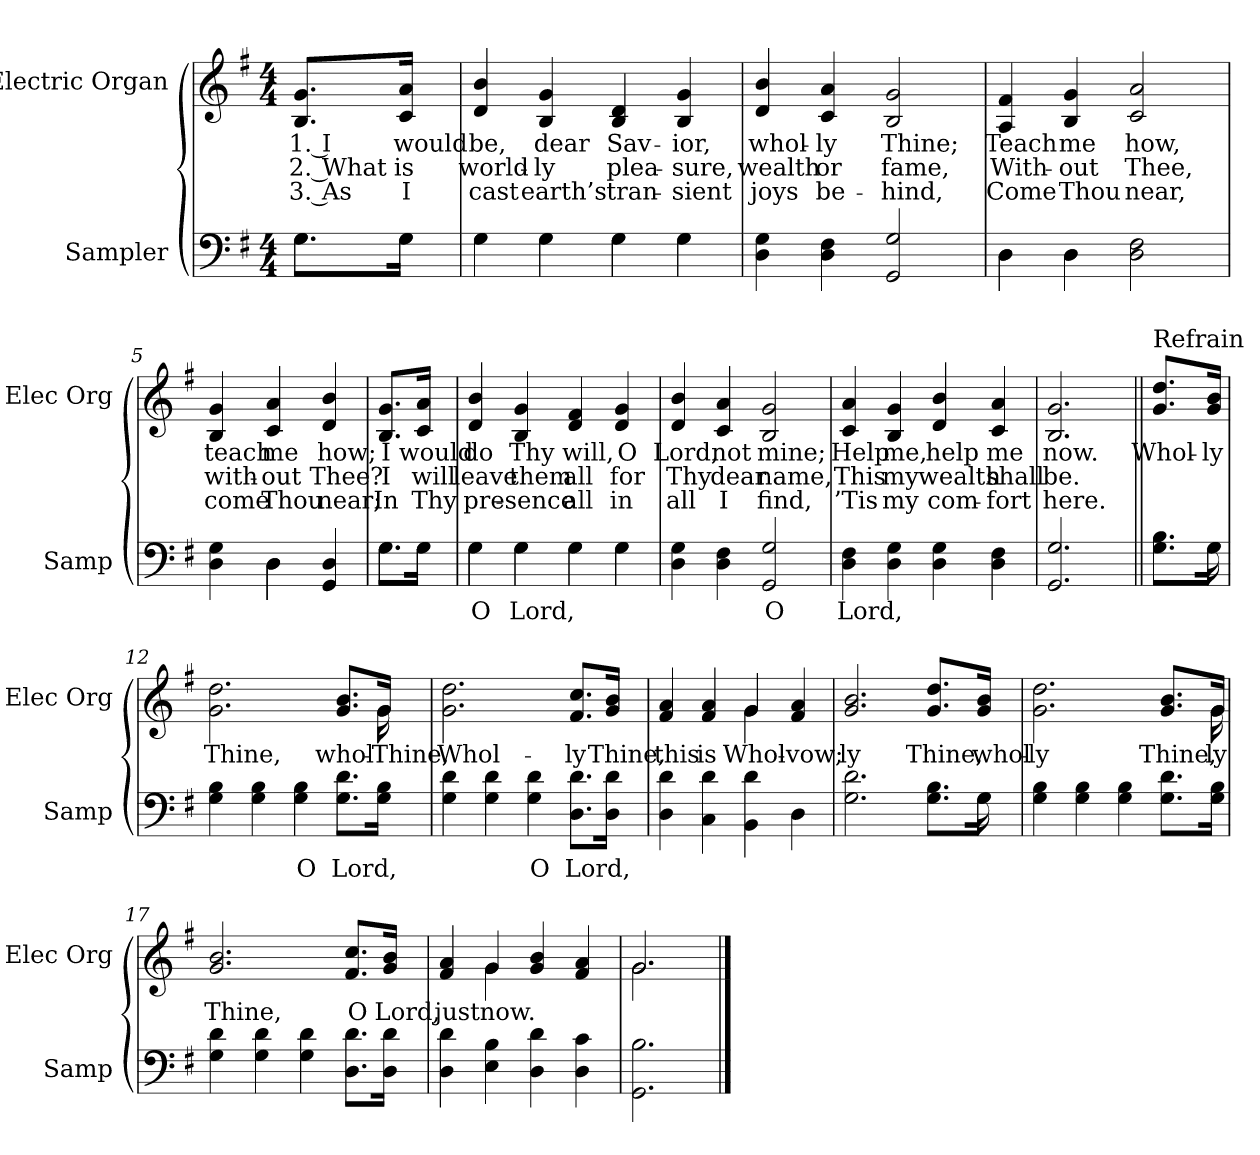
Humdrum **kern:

**kern	**text	**kern	**text	**text	**text
*part2	*part2	*part1	*part1	*part1	*part1
*staff2	*staff2	*staff1	*staff1	*staff1	*staff1
*I"Sampler	*	*I"Electric Organ	*	*	*
*I'Samp	*	*I'Elec Org	*	*	*
*clefF4	*	*clefG2	*	*	*
*k[f#]	*	*k[f#]	*	*	*
*G:	*	*G:	*	*	*
*M4/4	*	*M4/4	*	*	*
=1	=1	=1	=1	=1	=1
*^	*	*	*	*	*
8.G\L	8.G\L	.	8.B/ 8.g/L	1. I	2. What	3. As
16G\Jk	16G\Jk	.	16c/ 16a/Jk	would	is	I
=2	=2	=2	=2	=2	=2	=2
4G\	4G	.	4d 4b	be,	world-	cast
4G\	4G	.	4B 4g	dear	-ly	earth’s
4G\	4G	.	4B 4d	Sav-	plea-	tran-
4G\	4G	.	4B 4g	-ior,	-sure,	-sient
*v	*v	*	*	*	*	*
=3	=3	=3	=3	=3	=3
4D 4G	.	4d 4b	whol-	wealth	joys
4D 4F#	.	4c 4a	-ly	or	be-
2GG 2G	.	2B 2g	Thine;	fame,	-hind,
=4	=4	=4	=4	=4	=4
*^	*	*	*	*	*
4D\	4D	.	4A 4f#	Teach	With-	Come
4D\	4D	.	4B 4g	me	-out	Thou
2D 2F#	2ryy	.	2c 2a	how,	Thee,	near,
=5	=5	=5	=5	=5	=5	=5
4D 4G	4ryy	.	4B 4g	teach	with-	come
4D\	4D	.	4c 4a	me	-out	Thou
4GG 4D	4ryy	.	4d 4b	how;	Thee?	near;
=6	=6	=6	=6	=6	=6	=6
8.G\L	8.G\L	.	8.B/ 8.g/L	I	I	In
16G\Jk	16G\Jk	.	16c/ 16a/Jk	would	will	Thy
=7	=7	=7	=7	=7	=7	=7
4G\	4G	O	4d 4b	do	leave	pre-
4G\	4G	Lord,	4B 4g	Thy	them	-sence
4G\	4G	.	4d 4f#	will,	all	all
4G\	4G	.	4d 4g	O	for	in
*v	*v	*	*	*	*	*
=8	=8	=8	=8	=8	=8
4D 4G	.	4d 4b	Lord,	Thy	all
4D 4F#	.	4c 4a	not	dear	I
2GG 2G	O	2B 2g	mine;	name,	find,
=9	=9	=9	=9	=9	=9
4D 4F#	Lord,	4c 4a	Help	This	’Tis
4D 4G	.	4B 4g	me,	my	my
4D 4G	.	4d 4b	help	wealth	com-
4D 4F#	.	4c 4a	me	shall	-fort
=10	=10	=10	=10	=10	=10
2.GG 2.G	.	2.B 2.g	now.	be.	here.
=11||	=11||	=11||	=11||	=11||	=11||
*^	*	*	*	*	*
!	!	!	!LO:TX:t=Refrain	!	!	!
8.G\ 8.B\L	8.ryy	.	8.g/ 8.dd/L	Whol-	.	.
16G\Jk	16G	.	16g/ 16b/Jk	-ly	.	.
*v	*v	*	*	*	*	*
=12	=12	=12	=12	=12	=12
*	*	*^	*	*	*
4G 4B	.	2.g 2.dd	2...ryy	Thine,	.	.
4G 4B	.	.	.	.	.	.
4G 4B	O	.	.	.	.	.
8.G\ 8.d\L	Lord,	8.g/ 8.b/L	.	whol-	.	.
16G\ 16B\Jk	.	16g/Jk	16g	Thine,	.	.
*	*	*v	*v	*	*	*
=13	=13	=13	=13	=13	=13
4G 4d	.	2.g 2.dd	Whol-	.	.
4G 4d	.	.	.	.	.
4G 4d	O	.	.	.	.
8.D\ 8.d\L	Lord,	8.f#/ 8.cc/L	-ly	.	.
16D\ 16d\Jk	.	16g/ 16b/Jk	Thine,	.	.
=14	=14	=14	=14	=14	=14
*	*	*^	*	*	*
4D 4d	.	4f# 4a	2ryy	this	.	.
4C 4d	.	4f# 4a	.	is	.	.
4BB 4d	.	4g/	4g	Whol-	.	.
4D	.	4f# 4a	4ryy	vow;	.	.
*	*	*v	*v	*	*	*
=15	=15	=15	=15	=15	=15
*^	*	*	*	*	*
2.G 2.d	2...ryy	.	2.g 2.b	-ly	.	.
8.G\ 8.B\L	.	.	8.g/ 8.dd/L	Thine,	.	.
16G\Jk	16G	.	16g/ 16b/Jk	whol-	.	.
*v	*v	*	*	*	*	*
=16	=16	=16	=16	=16	=16
*	*	*^	*	*	*
4G 4B	.	2.g 2.dd	2...ryy	-ly	.	.
4G 4B	.	.	.	.	.	.
4G 4B	.	.	.	.	.	.
8.G\ 8.d\L	.	8.g/ 8.b/L	.	Thine,	.	.
16G\ 16B\Jk	.	16g/Jk	16g	-ly	.	.
*	*	*v	*v	*	*	*
=17	=17	=17	=17	=17	=17
4G 4d	.	2.g 2.b	Thine,	.	.
4G 4d	.	.	.	.	.
4G 4d	.	.	.	.	.
8.D\ 8.d\L	.	8.f#/ 8.cc/L	O	.	.
16D\ 16d\Jk	.	16g/ 16b/Jk	Lord,	.	.
=18	=18	=18	=18	=18	=18
*	*	*^	*	*	*
4D 4d	.	4f# 4a	4ryy	just	.	.
4E 4B	.	4g/	4g	now.	.	.
4D 4d	.	4g 4b	2ryy	.	.	.
4D 4c	.	4f# 4a	.	.	.	.
=19	=19	=19	=19	=19	=19	=19
2.GG 2.B	.	2.g/	2.g	.	.	.
*	*	*v	*v	*	*	*
==	==	==	==	==	==
*-	*-	*-	*-	*-	*-
